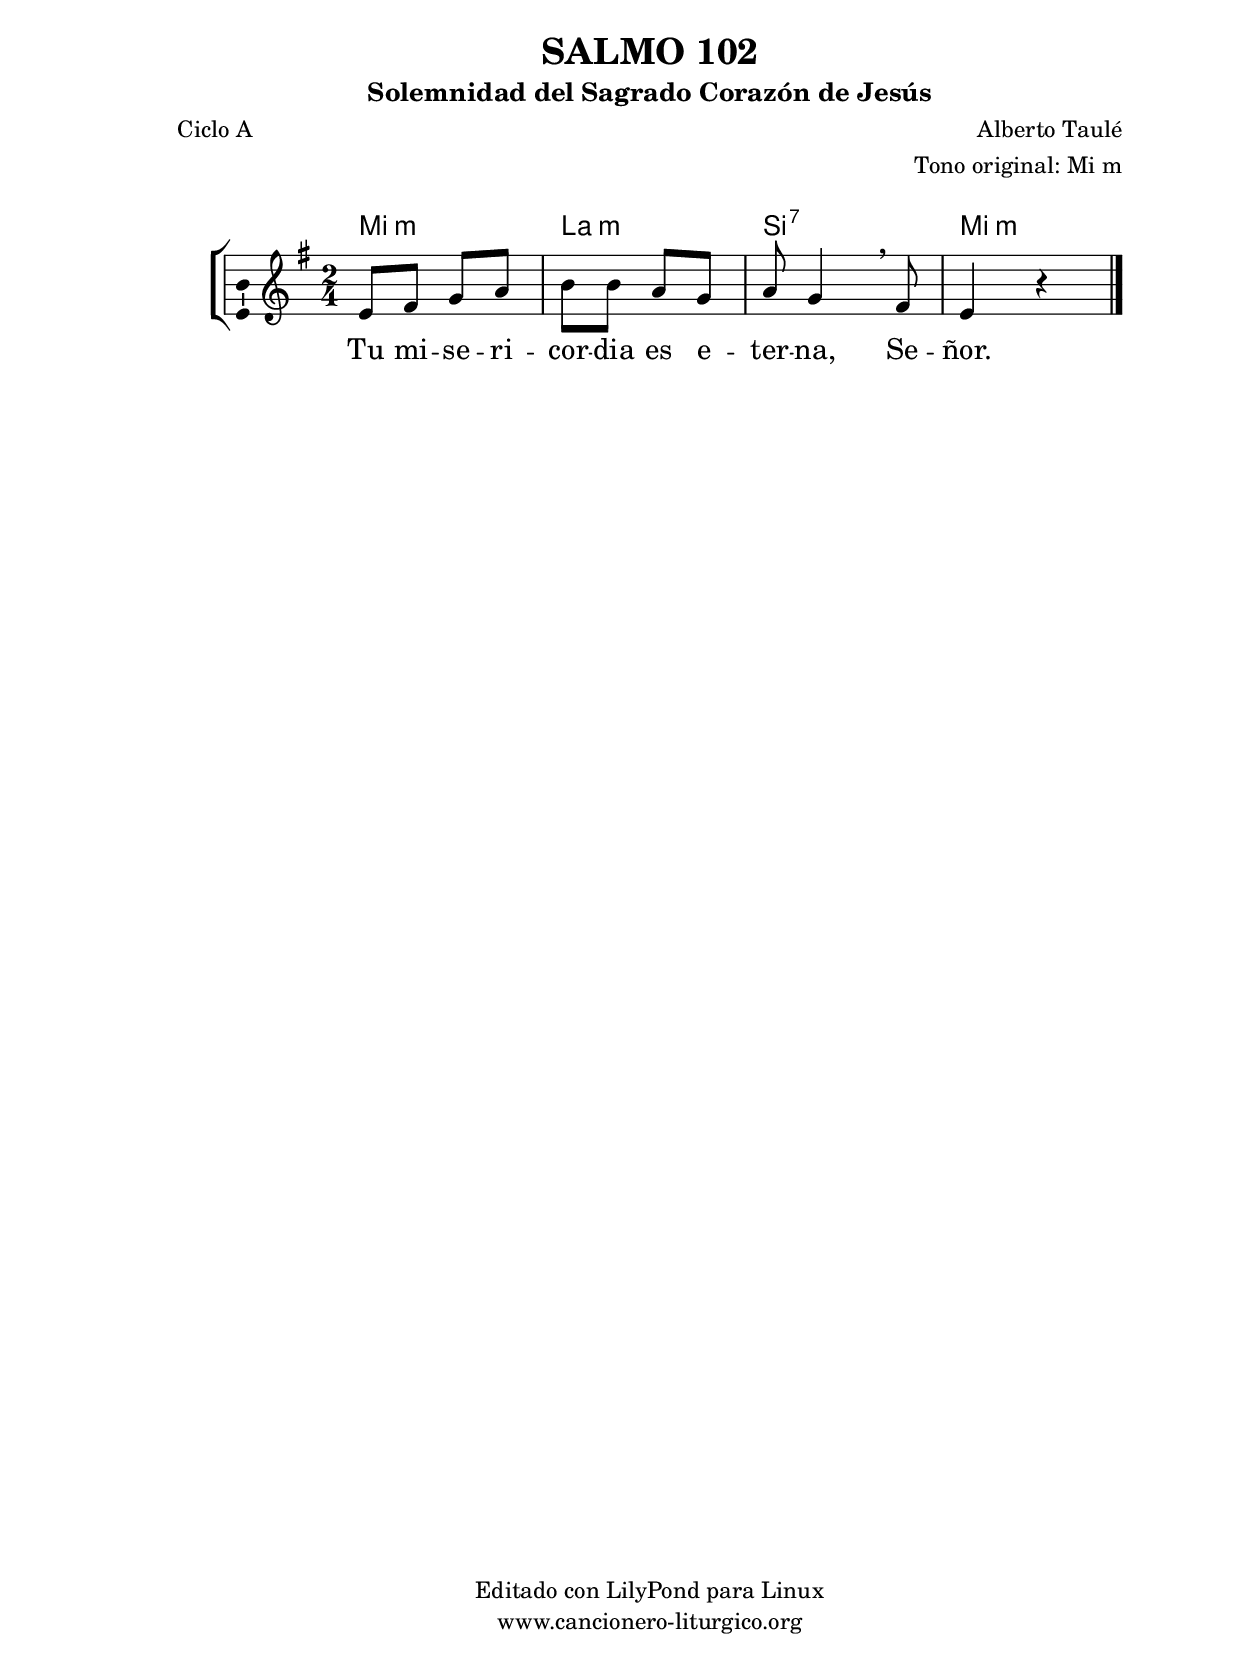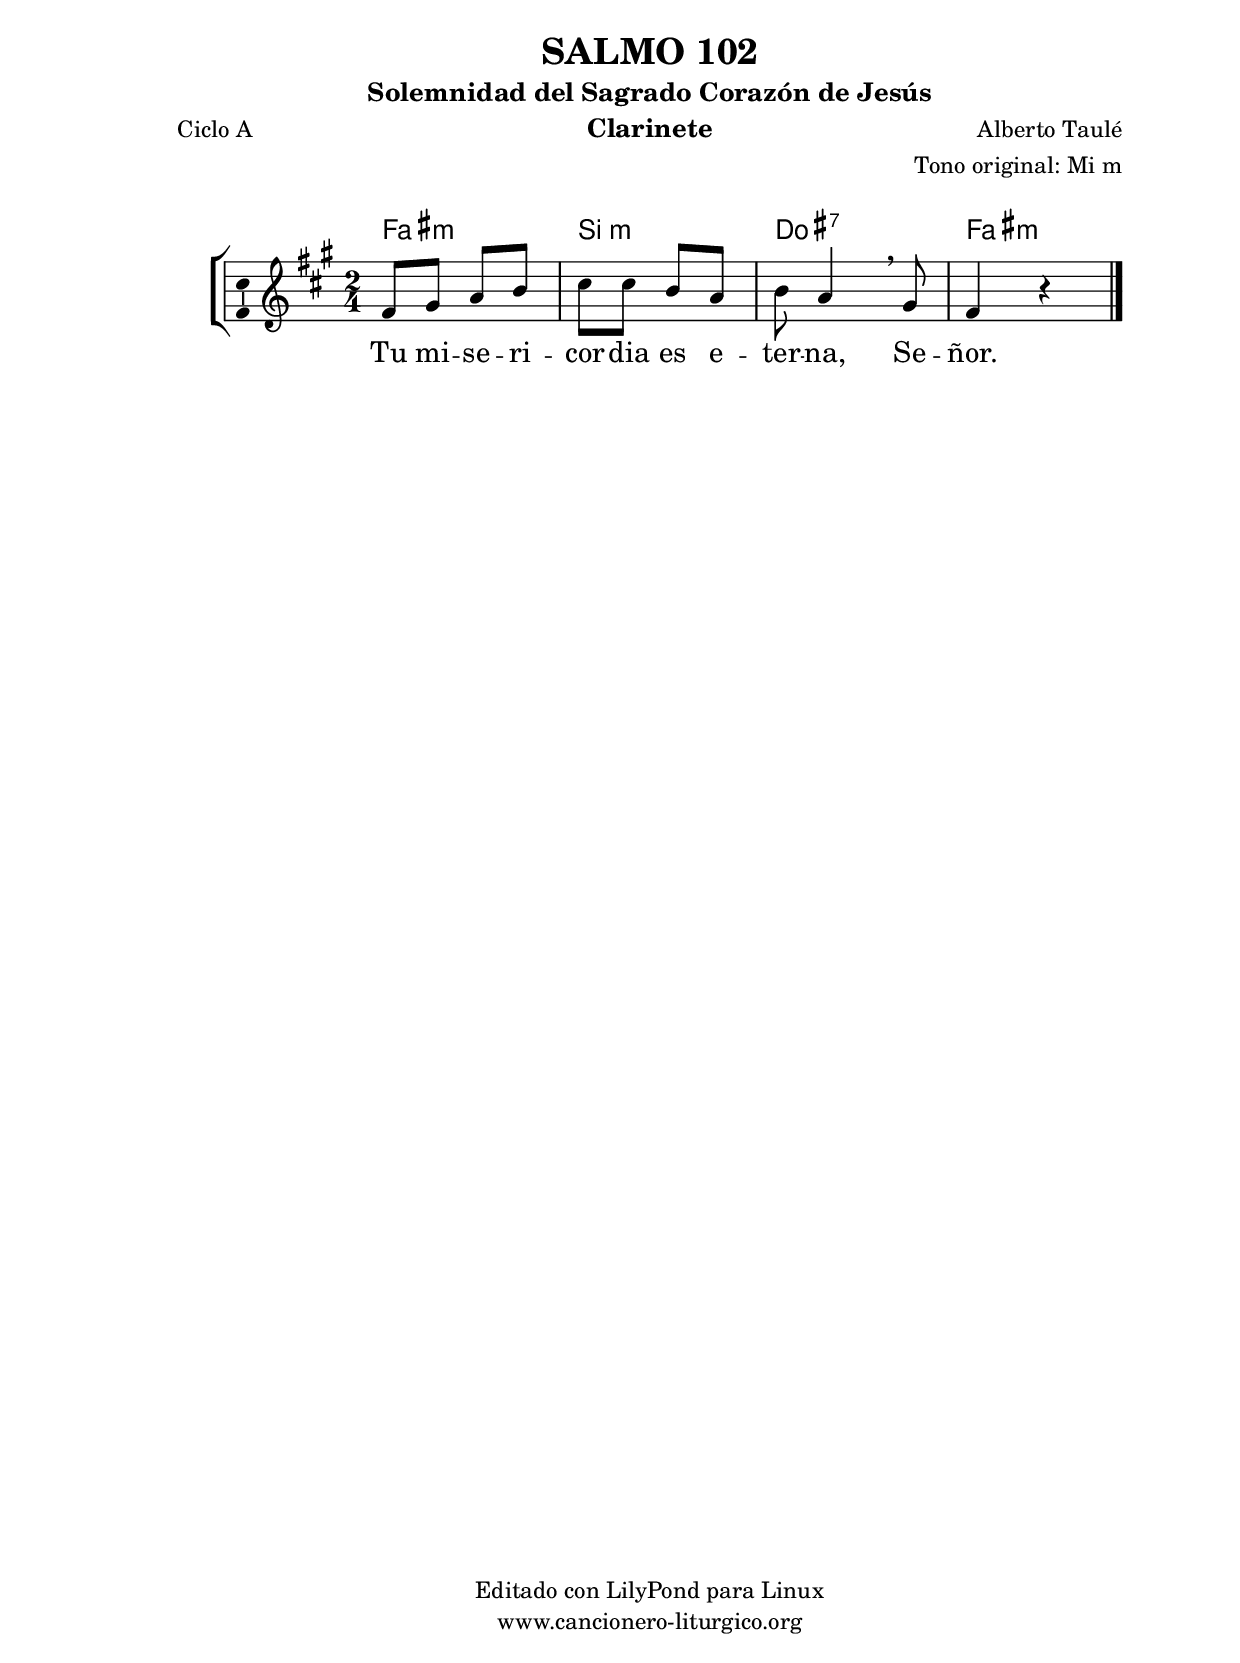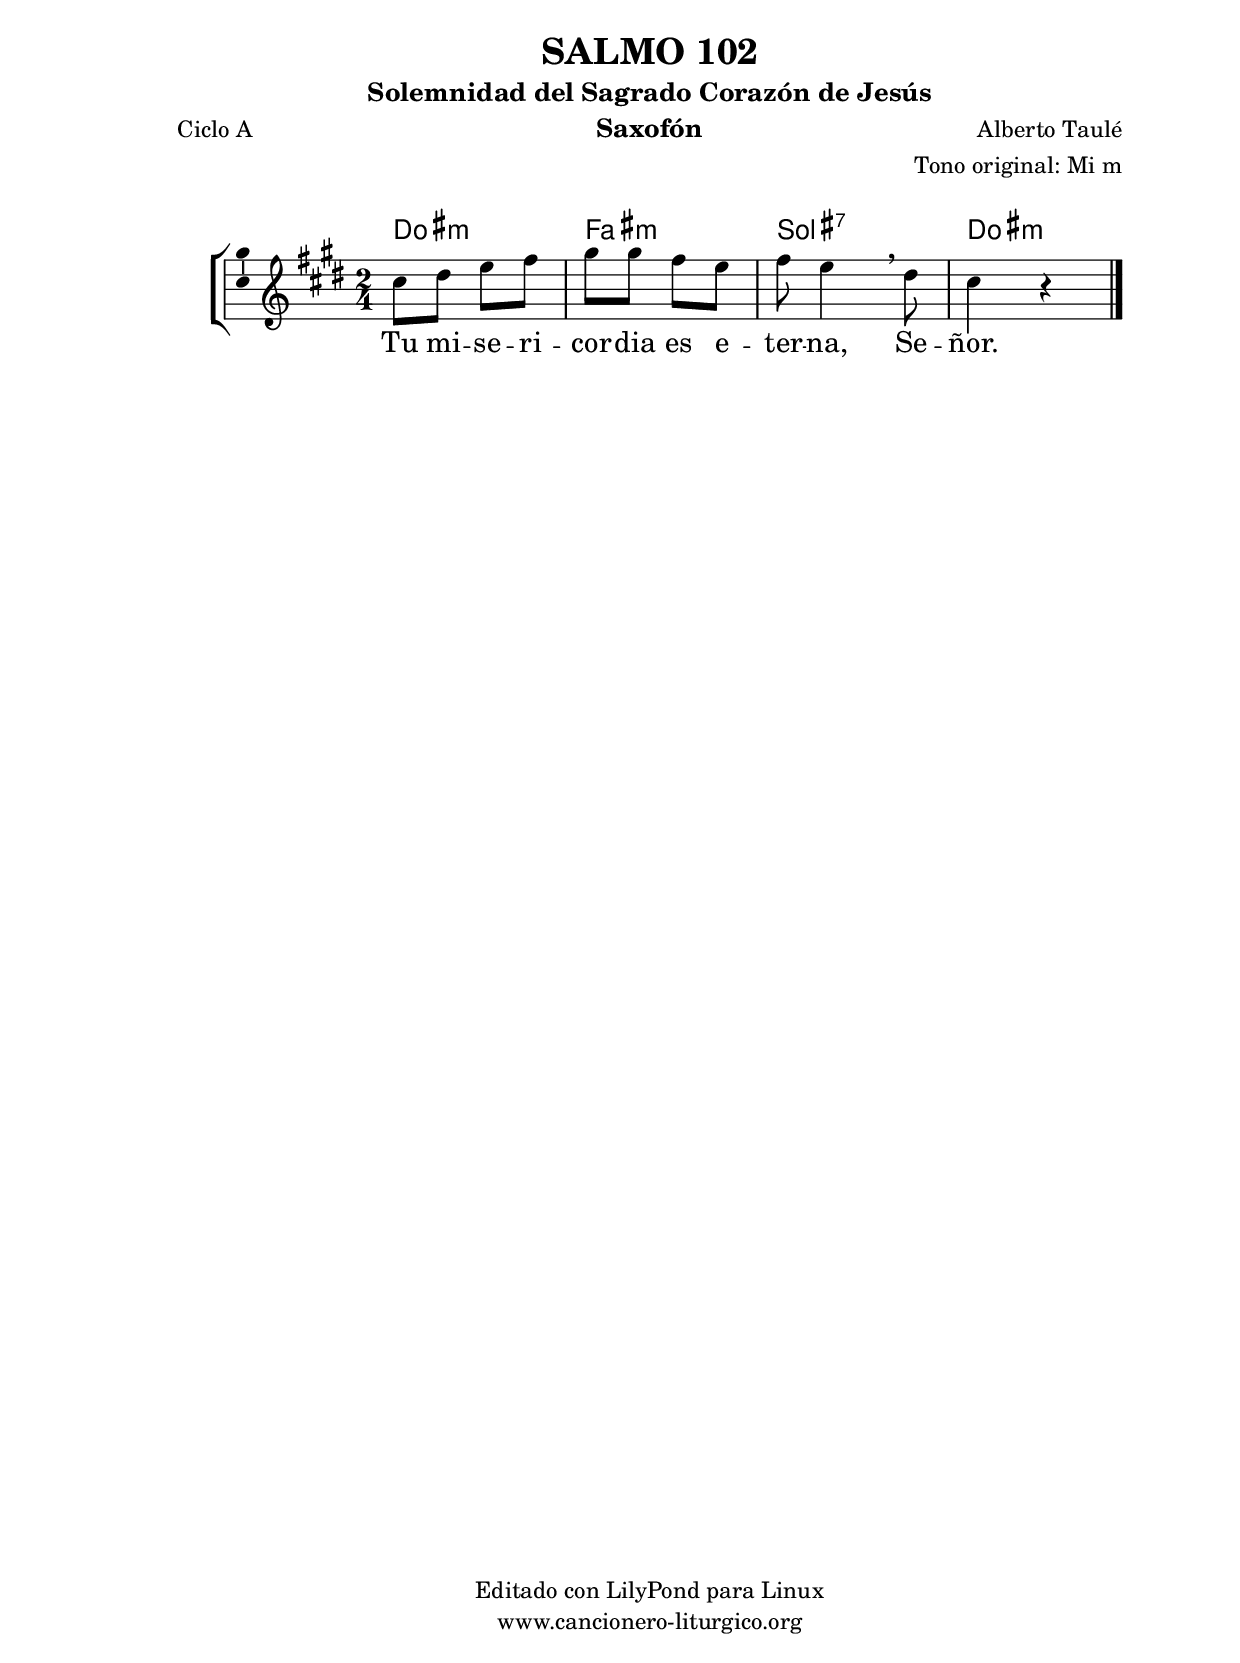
%
%para convertir .midi en .wav:
%timidity filename.midi -Ow -o finename.wav
%
%
%Para convertir de .wav a .mp3:
%lame -h -m j filename.wav
%
%
%para escuchar el midi:
%timidity nombrefichero.midi
%


%versión de lilypond para la que se ha escrito esta partitura:
\version "2.16.0"

	%Tamaño papel
	#(set-default-paper-size "a4")
	%Tamaño partitura
	#(set-global-staff-size 20)
	%No responde al pulsar sobre una nota
	#(ly:set-option 'point-and-click #f)

%parámetros del encabezamiento:
\header {
	title = "SALMO 102"
	subtitle = "Solemnidad del Sagrado Corazón de Jesús"
	composer = "Alberto Taulé"
	poet = "Ciclo A"
	meter = ""
	arranger = "Tono original: Mi m"
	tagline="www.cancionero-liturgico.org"
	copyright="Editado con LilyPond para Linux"
	tiempo = "Ordinario"
	usos = "Salmo"
	letra = "Tu misericordia es eterna, Señor."
	}

%parámetros asociados al papel:
\paper  {
	oddHeaderMarkup = \markup {\fill-line { \on-the-fly #not-first-page \fromproperty #'header:title \on-the-fly #not-first-page \fromproperty #'header:composer }}
	evenHeaderMarkup = \markup {\fill-line { \fromproperty #'header:composer \fromproperty #'header:title }}
	#(set-paper-size "a4")
	print-page-number = ##f
	first-page-number = 1
	print-first-page-number = ##f
%	head-separation = 3.0 \cm
	top-margin = 2.0 \cm
	bottom-margin = 0.5\cm
%%%	bottom-margin = -1.0\cm
	left-margin = 3.0 \cm
	line-width = 16.0 \cm 
	indent = 8\mm
	interscoreline = 2.\mm
	between-system-space = 15\mm
%	para que las partituras no llenen la hoja:
	ragged-bottom = ##t
%	idem para la última hoja:
	ragged-last-bottom = ##f
%	para que las partituras llenen el ancho del papel:
	ragged-last = ##f
	after-title-space = 2.5 \cm
%page-count=1
%system-count=8

	%Flexible Vertical Spacing
%	markup-markup-spacing =
%	#'((basic-distance . 15) (minimum-distance . 15) (padding . 3))
	markup-system-spacing =
	#'((basic-distance . 15) (minimum-distance . 15) (padding . 3))
	system-system-spacing =
	#'((basic-distance . 15) (minimum-distance . 15) (padding . 3))
	score-system-spacing =
	#'((basic-distance . 15) (minimum-distance . 15) (padding . 5))
%	top-system-spacing = % header
%	#'((basic-distance . 8) (minimum-distance . 0) (padding . 3))
%	top-markup-spacing =
%	#'((basic-distance . 20) (minimum-distance . 20) (padding . 3))
	last-bottom-spacing = % footer
	#'((basic-distance . 5) (minimum-distance . 5) (padding . 3))
%	score-markup-spacing =
%	#'((basic-distance . 16) (minimum-distance . 13) (padding . 3))

	}


%parámetros que afectan a toda la partitura:
global =  {
	%clave de sol (G):
	\clef G
	%armadura:
%%%	\transpose ees f
	\key e \minor
	\tempo 4=90
	\set Score.tempoHideNote = ##t
	}


acordes = {
	\italianChords
	\chordmode {
%%%	\transpose ees f
{

e2:m a:m b:7 e:m

	}
	}
}

melodia = 
%%%	\transpose ees f
{
	\relative c'{

\time 2/4
e8 fis g a
b8 b a g
a8 g4 \breathe fis8
e4 r4

	\bar "|."
	}
	}


texto = \lyricmode {
Tu mi -- se -- ri -- cor -- dia es e -- ter -- na, Se -- ñor.
	}


acordesStaff = \context ChordNames = acordesStaff <<
	\set chordChanges = ##t
	\acordes
	>>


vozStaff = \context Voice = vozStaff
\with {\consists "Ambitus_engraver"}
<<
%	\set Staff.instrumentName = ""
%	\set Staff.shortInstrumentName = ""
%	\set Staff.midiInstrument = #"clarinet"
%	\set Staff.midiInstrument = #"cello"
%	\set Staff.midiInstrument = #"flute"
	\set Staff.midiInstrument = #"electric guitar (jazz)"
%	\set Staff.midiInstrument = #"english horn"
%	\set Staff.midiInstrument = #"violin"
%	\set Staff.midiInstrument = #"glockenspiel"
	\set Staff.midiMinimumVolume = #0.7
	\set Staff.midiMaximumVolume = #0.9
	\global
	\melodia
	>>


textoStaff = \context Lyrics = textoStaff <<
	\lyricsto vozStaff \texto
	>>

\book {
	\score {
		\context ChoirStaff {
			\override StaffGroup.SystemStartBracket #'collapse-height = #1
			\override Score.SystemStartBar #'collapse-height = #1
			<<
			\acordesStaff
			\vozStaff
			\textoStaff
			>>
			}
		\layout {
	    		\context {
				\Lyrics
				\override LyricText #'font-size = #2
				}
	   		 \context {
				\Score
				%fontSize = #3
				\override StaffSymbol #'staff-space = #(magstep +3)
				%\override Beam #'thickness = #0.55
				%\override SpacingSpanner #'spacing-increment = #1.0
				%\override Slur #'height-limit = #1.5
				}
			}
		}
	\score {
		\unfoldRepeats
		\context ChoirStaff {
			<<
			\acordesStaff
			\vozStaff
			>>
			}
		\midi {
	  		\context {
	  			\Score
				tempoWholesPerMinute = #(ly:make-moment 70 4)
				}
			}
		}
	}

%Partitura para clarinete
#(define output-suffix "C")
\book {
	\header{
		instrument = "Clarinete"
		}
	\score {
		\context ChoirStaff {
			\override StaffGroup.SystemStartBracket #'collapse-height = #1
			\override Score.SystemStartBar #'collapse-height = #1
\transpose c d
			<<
			\acordesStaff
			\vozStaff
			\textoStaff
			>>
			}
		\layout {
	    		\context {
				\Lyrics
				\override LyricText #'font-size = #2
				}
	   		 \context {
				\Score
				%fontSize = #3
				\override StaffSymbol #'staff-space = #(magstep +3)
				%\override Beam #'thickness = #0.55
				%\override SpacingSpanner #'spacing-increment = #1.0
				%\override Slur #'height-limit = #1.5
				}
			}
		}
	}

%Partitura para saxofón
#(define output-suffix "S")
\book {
	\header{
		instrument = "Saxofón"
		}
	\score {
		\context ChoirStaff {
			\override StaffGroup.SystemStartBracket #'collapse-height = #1
			\override Score.SystemStartBar #'collapse-height = #1
\transpose c a
			<<
			\acordesStaff
			\vozStaff
			\textoStaff
			>>
			}
		\layout {
	    		\context {
				\Lyrics
				\override LyricText #'font-size = #2
				}
	   		 \context {
				\Score
				%fontSize = #3
				\override StaffSymbol #'staff-space = #(magstep +3)
				%\override Beam #'thickness = #0.55
				%\override SpacingSpanner #'spacing-increment = #1.0
				%\override Slur #'height-limit = #1.5
				}
			}
		}
	}

